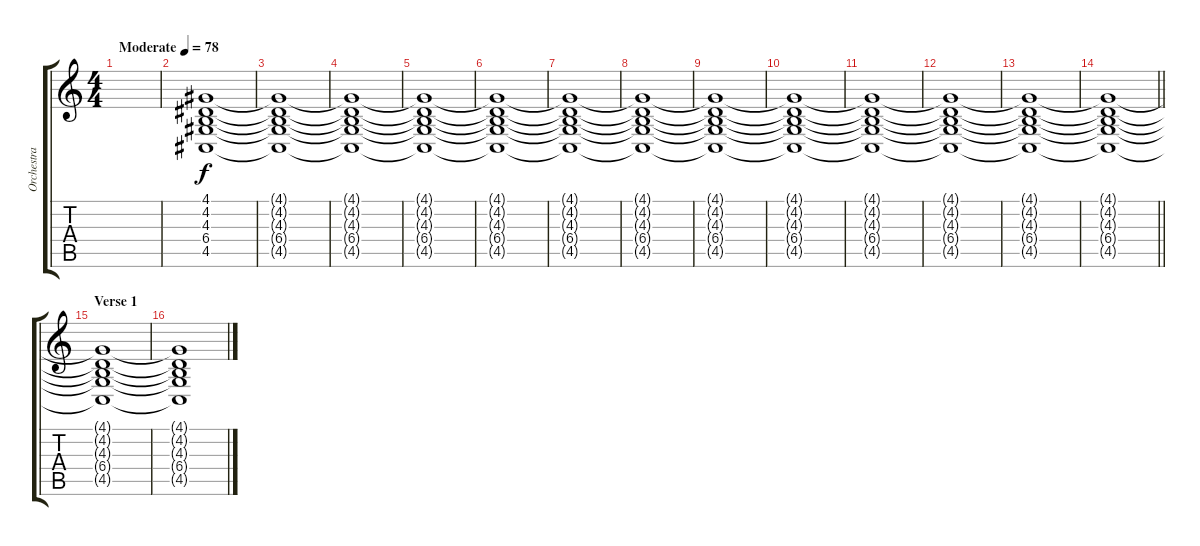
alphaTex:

\track ("Orchestra" "Orchestra") {instrument stringensemble1}
\staff {score tabs}
\tuning (E4 B3 G3 D3 A2 E2) {hide}
\ts (4 4)
\tempo (78 "Moderate")
\clef g2
\ks c
|
(4.1 4.2 4.3 6.4 4.5).1{volume 2} |
(4.1{t} 4.2{t} 4.3{t} 6.4{t} 4.5{t}).1 |
(4.1{t} 4.2{t} 4.3{t} 6.4{t} 4.5{t}).1 |
(4.1{t} 4.2{t} 4.3{t} 6.4{t} 4.5{t}).1 |
(4.1{t} 4.2{t} 4.3{t} 6.4{t} 4.5{t}).1{volume 5} |
(4.1{t} 4.2{t} 4.3{t} 6.4{t} 4.5{t}).1 |
(4.1{t} 4.2{t} 4.3{t} 6.4{t} 4.5{t}).1 |
(4.1{t} 4.2{t} 4.3{t} 6.4{t} 4.5{t}).1 |
(4.1{t} 4.2{t} 4.3{t} 6.4{t} 4.5{t}).1{volume 7} |
(4.1{t} 4.2{t} 4.3{t} 6.4{t} 4.5{t}).1 |
(4.1{t} 4.2{t} 4.3{t} 6.4{t} 4.5{t}).1 |
(4.1{t} 4.2{t} 4.3{t} 6.4{t} 4.5{t}).1 |
\barLineRight lightlight
(4.1{t} 4.2{t} 4.3{t} 6.4{t} 4.5{t}).1 |
\section ("" "Verse 1")
(4.1{t} 4.2{t} 4.3{t} 6.4{t} 4.5{t}).1 |
(4.1{t} 4.2{t} 4.3{t} 6.4{t} 4.5{t}).1
